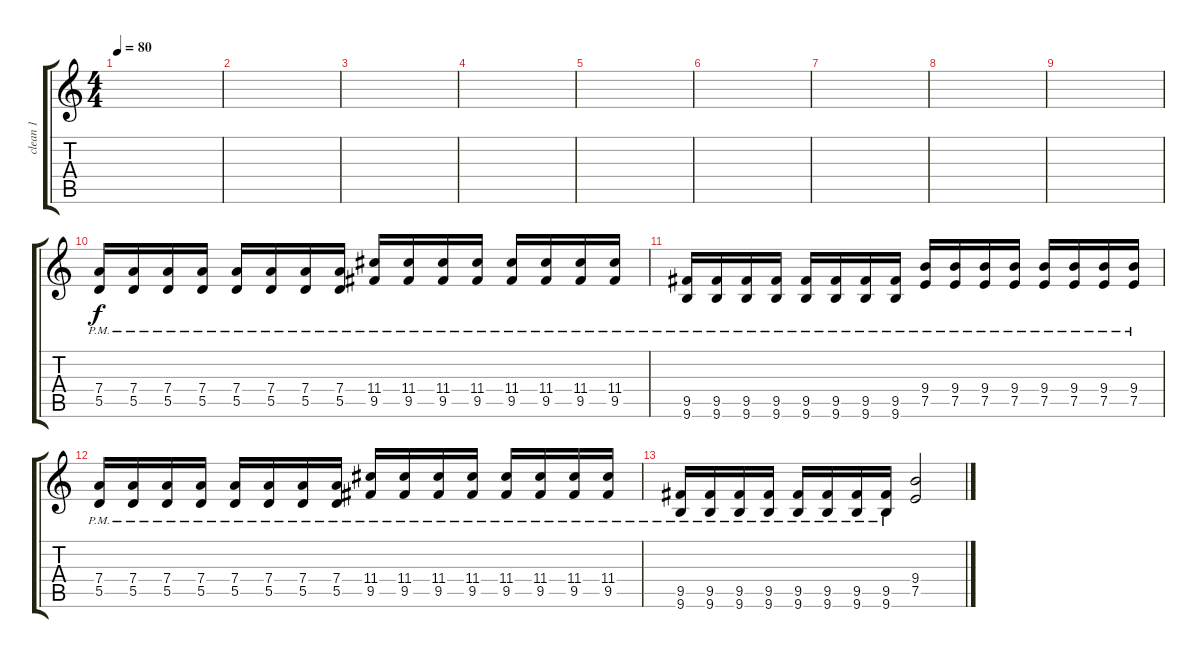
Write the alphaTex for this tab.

\track ("clean 1" "clean 1") {instrument acousticguitarsteel}
\staff {score tabs}
\tuning (E4 B3 G3 D3 A2 D2) {hide}
\ts (4 4)
\tempo 80
\clef g2
\ks c
|
|
|
|
|
|
|
|
|
(7.4{pm} 5.5{pm}).16 (7.4{pm} 5.5{pm}).16 (7.4{pm} 5.5{pm}).16 (7.4{pm} 5.5{pm}).16 (7.4{pm} 5.5{pm}).16 (7.4{pm} 5.5{pm}).16 (7.4{pm} 5.5{pm}).16 (7.4{pm} 5.5{pm}).16 (11.4{pm} 9.5{pm}).16 (11.4{pm} 9.5{pm}).16 (11.4{pm} 9.5{pm}).16 (11.4{pm} 9.5{pm}).16 (11.4{pm} 9.5{pm}).16 (11.4{pm} 9.5{pm}).16 (11.4{pm} 9.5{pm}).16 (11.4{pm} 9.5{pm}).16 |
(9.5{pm} 9.6{pm}).16 (9.5{pm} 9.6{pm}).16 (9.5{pm} 9.6{pm}).16 (9.5{pm} 9.6{pm}).16 (9.5{pm} 9.6{pm}).16 (9.5{pm} 9.6{pm}).16 (9.5{pm} 9.6{pm}).16 (9.5{pm} 9.6{pm}).16 (9.4{pm} 7.5{pm}).16 (9.4{pm} 7.5{pm}).16 (9.4{pm} 7.5{pm}).16 (9.4{pm} 7.5{pm}).16 (9.4{pm} 7.5{pm}).16 (9.4{pm} 7.5{pm}).16 (9.4{pm} 7.5{pm}).16 (9.4{pm} 7.5{pm}).16 |
(7.4{pm} 5.5{pm}).16 (7.4{pm} 5.5{pm}).16 (7.4{pm} 5.5{pm}).16 (7.4{pm} 5.5{pm}).16 (7.4{pm} 5.5{pm}).16 (7.4{pm} 5.5{pm}).16 (7.4{pm} 5.5{pm}).16 (7.4{pm} 5.5{pm}).16 (11.4{pm} 9.5{pm}).16 (11.4{pm} 9.5{pm}).16 (11.4{pm} 9.5{pm}).16 (11.4{pm} 9.5{pm}).16 (11.4{pm} 9.5{pm}).16 (11.4{pm} 9.5{pm}).16 (11.4{pm} 9.5{pm}).16 (11.4{pm} 9.5{pm}).16 |
(9.5{pm} 9.6{pm}).16 (9.5{pm} 9.6{pm}).16 (9.5{pm} 9.6{pm}).16 (9.5{pm} 9.6{pm}).16 (9.5{pm} 9.6{pm}).16 (9.5{pm} 9.6{pm}).16 (9.5{pm} 9.6{pm}).16 (9.5{pm} 9.6{pm}).16 (9.4 7.5).2
